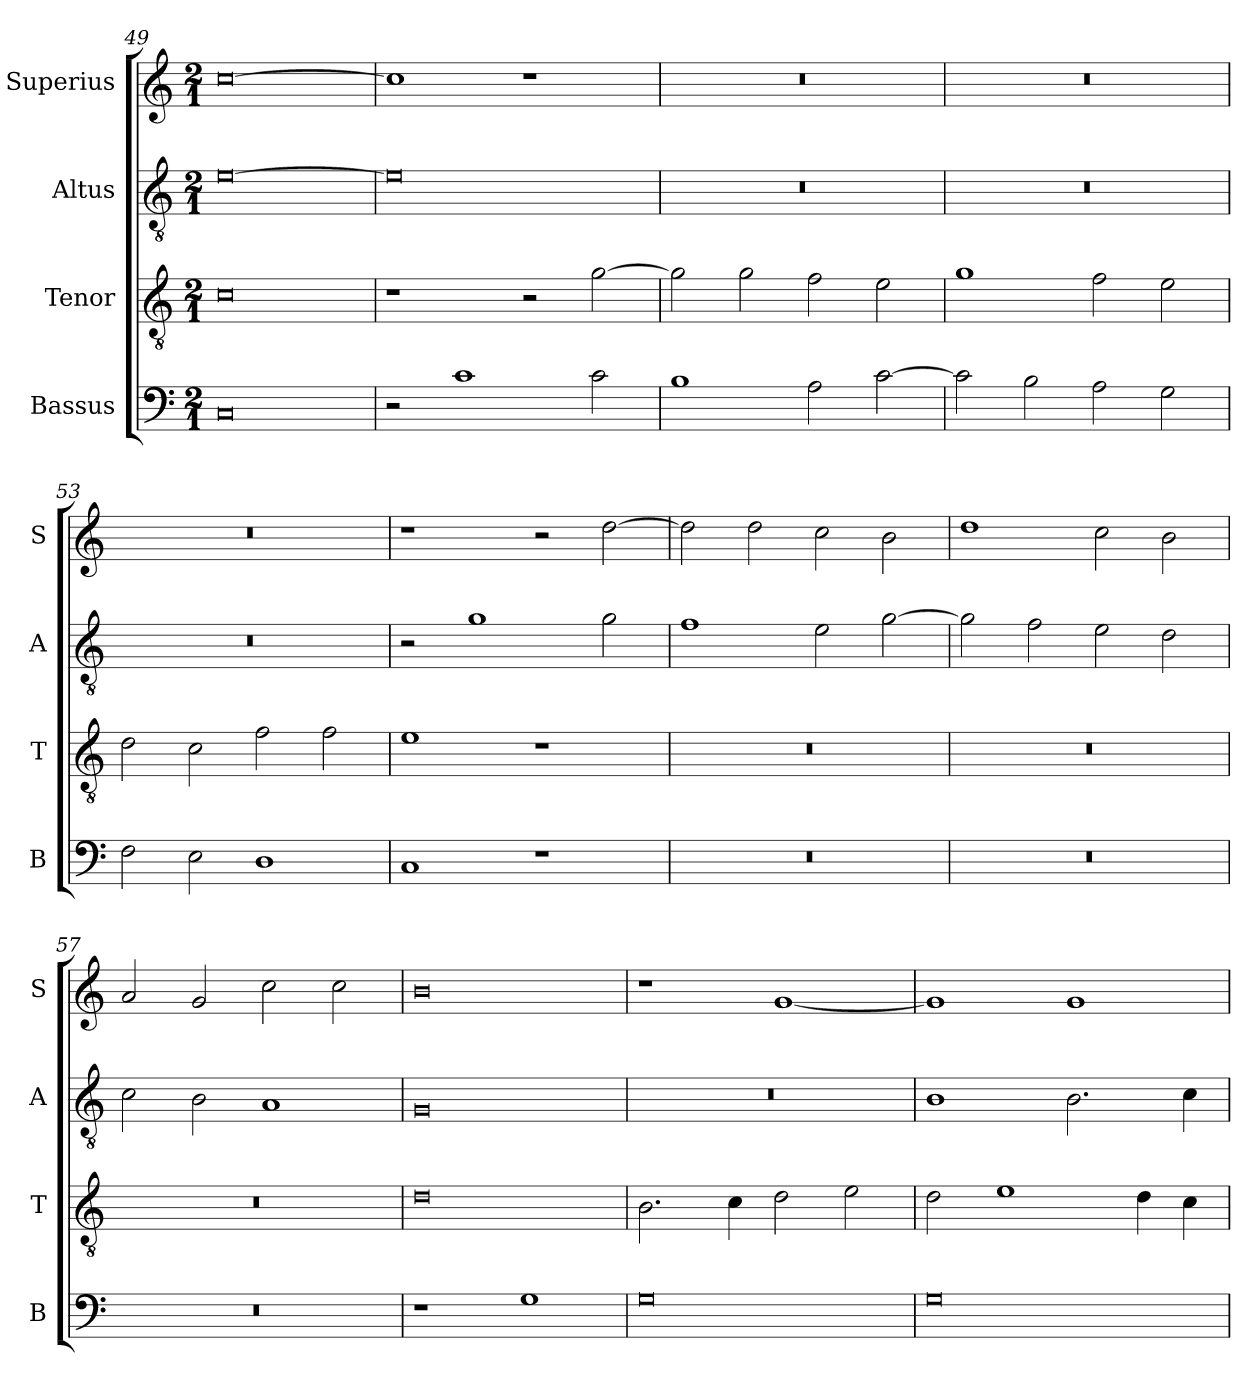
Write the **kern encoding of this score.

**kern	**kern	**kern	**kern
*part4	*part3	*part2	*part1
*staff4	*staff3	*staff2	*staff1
*I"Bassus	*I"Tenor	*I"Altus	*I"Superius
*I'B	*I'T	*I'A	*I'S
*clefF4	*clefGv2	*clefGv2	*clefG2
*k[]	*k[]	*k[]	*k[]
*M2/1	*M2/1	*M2/1	*M2/1
=49	=49	=49	=49
0C	0c	[0e	[0cc
=50	=50	=50	=50
2r	1r	0e]	1cc]
1c	.	.	.
.	2r	.	1r
2c\	[2g\	.	.
=51	=51	=51	=51
1B	2g\]	0r	0r
.	2g\	.	.
2A\	2f\	.	.
[2c\	2e\	.	.
=52	=52	=52	=52
2c\]	1g	0r	0r
2B\	.	.	.
2A\	2f\	.	.
2G\	2e\	.	.
=53	=53	=53	=53
2F\	2d\	0r	0r
2E\	2c\	.	.
1D	2f\	.	.
.	2f\	.	.
=54	=54	=54	=54
1C	1e	2r	1r
.	.	1g	.
1r	1r	.	2r
.	.	2g\	[2dd\
=55	=55	=55	=55
0r	0r	1f	2dd\]
.	.	.	2dd\
.	.	2e\	2cc\
.	.	[2g\	2b\
=56	=56	=56	=56
0r	0r	2g\]	1dd
.	.	2f\	.
.	.	2e\	2cc\
.	.	2d\	2b\
=57	=57	=57	=57
0r	0r	2c\	2a/
.	.	2B\	2g/
.	.	1A	2cc\
.	.	.	2cc\
=58	=58	=58	=58
1r	0d	0G	0b
1G	.	.	.
=59	=59	=59	=59
0G	2.B\	0r	1r
.	4c\	.	.
.	2d\	.	[1g
.	2e\	.	.
=60	=60	=60	=60
0G	2d\	1B	1g]
.	1e	.	.
.	.	2.B\	1g
.	4d\	.	.
.	4c\	4c\	.
=	=	=	=
*-	*-	*-	*-
